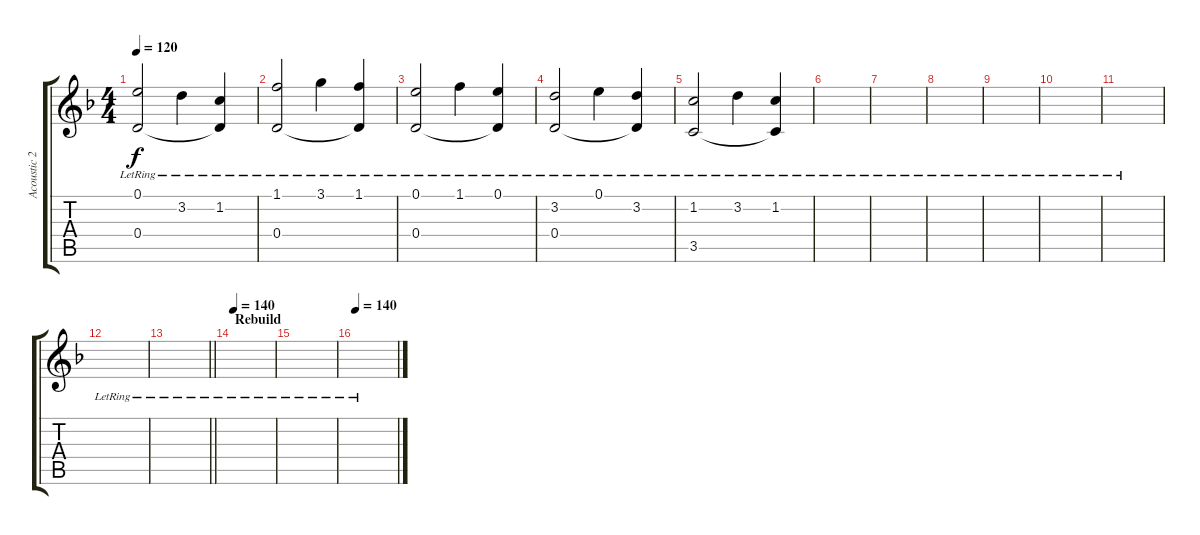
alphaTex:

\track ("Acoustic 2" "Acoustic 2") {instrument acousticguitarnylon}
\staff {score tabs}
\tuning (E4 B3 G3 D3 A2 E2) {hide}
\ts (4 4)
\tempo 120
\clef g2
\ks dminor
(0.1{lr} 0.4{lr}).2{dy f} 3.2{lr}.4 (1.2{lr} 0.4{t}).4 |
(1.1{lr} 0.4{lr}).2 3.1{lr}.4 (1.1{lr} 0.4{t}).4 |
(0.1{lr} 0.4).2 1.1{lr}.4 (0.1{lr} 0.4{t}).4 |
(3.2{lr} 0.4).2 0.1{lr}.4 (3.2{lr} 0.4{t}).4 |
(1.2{lr} 3.5).2 3.2{lr}.4 (1.2{lr} 3.5{t}).4 |
|
|
|
|
|
|
|
\barLineRight lightlight
|
\section ("" "Rebuild")
\tempo 140
|
|
\tempo 140
